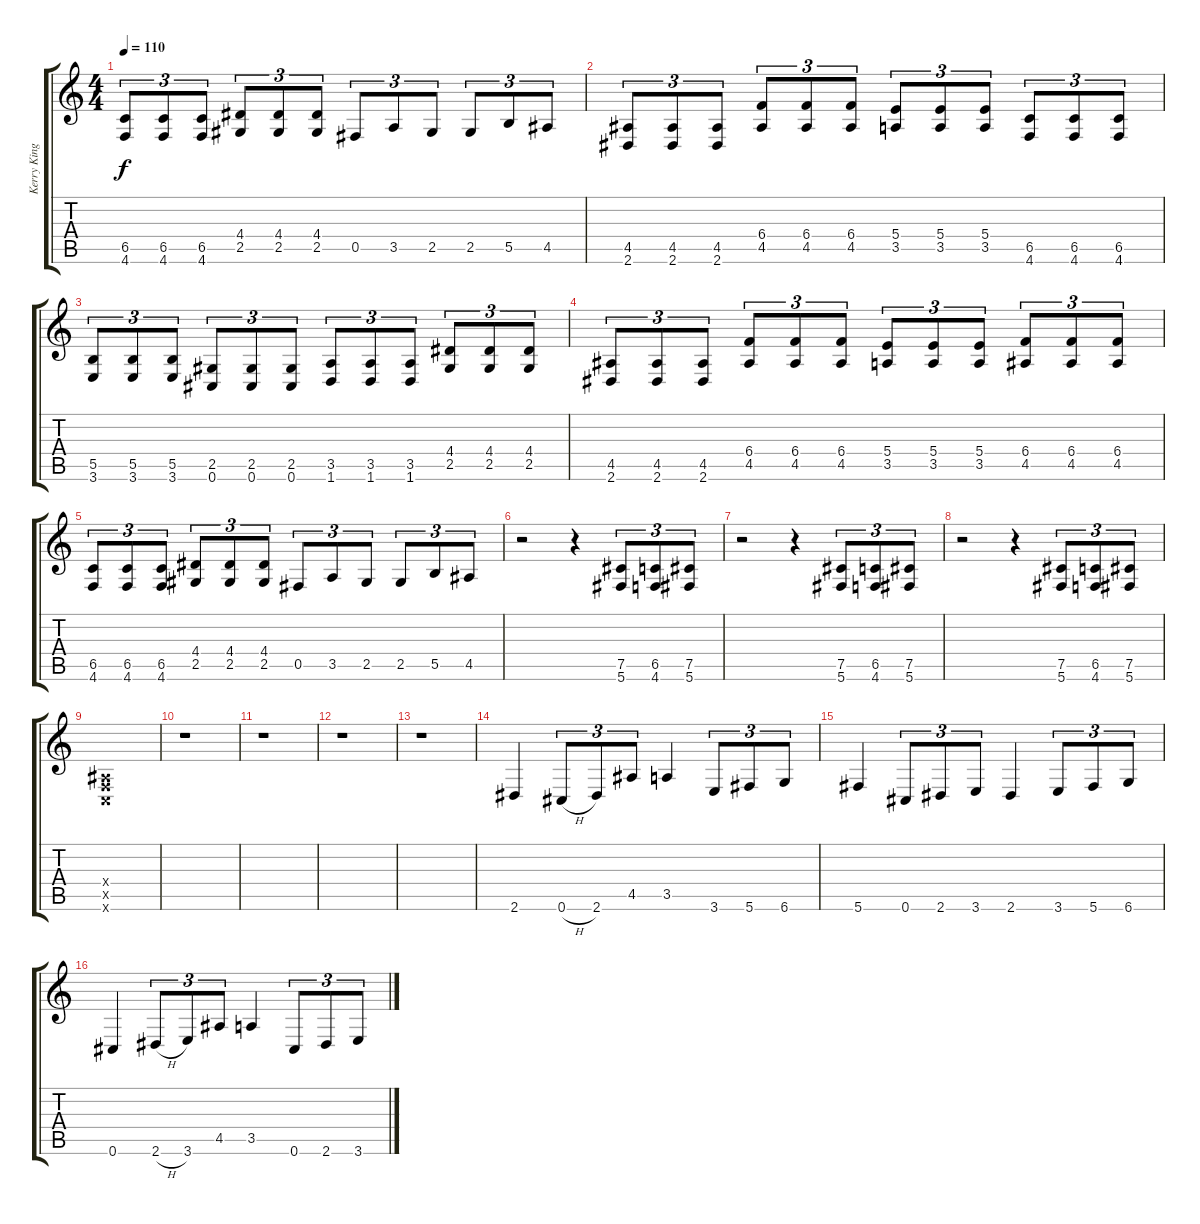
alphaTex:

\track ("Kerry King" "Kerry King") {instrument distortionguitar}
\staff {score tabs}
\tuning (Db4 Ab3 E3 B2 Gb2 Db2) {hide}
\ts (4 4)
\tempo 110
\clef g2
\ks c
(6.5 4.6).8{tu (3 2) dy f} (6.5 4.6).8{tu (3 2)} (6.5 4.6).8{tu (3 2)} (4.4 2.5).8{tu (3 2)} (4.4 2.5).8{tu (3 2)} (4.4 2.5).8{tu (3 2)} 0.5.8{tu (3 2)} 3.5.8{tu (3 2)} 2.5.8{tu (3 2)} 2.5.8{tu (3 2)} 5.5.8{tu (3 2)} 4.5.8{tu (3 2)} |
(4.5 2.6).8{tu (3 2)} (4.5 2.6).8{tu (3 2)} (4.5 2.6).8{tu (3 2)} (6.4 4.5).8{tu (3 2)} (6.4 4.5).8{tu (3 2)} (6.4 4.5).8{tu (3 2)} (5.4 3.5).8{tu (3 2)} (5.4 3.5).8{tu (3 2)} (5.4 3.5).8{tu (3 2)} (6.5 4.6).8{tu (3 2)} (6.5 4.6).8{tu (3 2)} (6.5 4.6).8{tu (3 2)} |
(5.5 3.6).8{tu (3 2)} (5.5 3.6).8{tu (3 2)} (5.5 3.6).8{tu (3 2)} (2.5 0.6).8{tu (3 2)} (2.5 0.6).8{tu (3 2)} (2.5 0.6).8{tu (3 2)} (3.5 1.6).8{tu (3 2)} (3.5 1.6).8{tu (3 2)} (3.5 1.6).8{tu (3 2)} (4.4 2.5).8{tu (3 2)} (4.4 2.5).8{tu (3 2)} (4.4 2.5).8{tu (3 2)} |
(4.5 2.6).8{tu (3 2)} (4.5 2.6).8{tu (3 2)} (4.5 2.6).8{tu (3 2)} (6.4 4.5).8{tu (3 2)} (6.4 4.5).8{tu (3 2)} (6.4 4.5).8{tu (3 2)} (5.4 3.5).8{tu (3 2)} (5.4 3.5).8{tu (3 2)} (5.4 3.5).8{tu (3 2)} (6.4 4.5).8{tu (3 2)} (6.4 4.5).8{tu (3 2)} (6.4 4.5).8{tu (3 2)} |
(6.5 4.6).8{tu (3 2)} (6.5 4.6).8{tu (3 2)} (6.5 4.6).8{tu (3 2)} (4.4 2.5).8{tu (3 2)} (4.4 2.5).8{tu (3 2)} (4.4 2.5).8{tu (3 2)} 0.5.8{tu (3 2)} 3.5.8{tu (3 2)} 2.5.8{tu (3 2)} 2.5.8{tu (3 2)} 5.5.8{tu (3 2)} 4.5.8{tu (3 2)} |
r.2 r.4 (7.5 5.6).8{tu (3 2)} (6.5 4.6).8{tu (3 2)} (7.5 5.6).8{tu (3 2)} |
r.2 r.4 (7.5 5.6).8{tu (3 2)} (6.5 4.6).8{tu (3 2)} (7.5 5.6).8{tu (3 2)} |
r.2 r.4 (7.5 5.6).8{tu (3 2)} (6.5 4.6).8{tu (3 2)} (7.5 5.6).8{tu (3 2)} |
(-1.4{x} -1.5{x} -1.6{x}).1 |
r.1 |
r.1 |
r.1 |
r.1 |
2.6.4 0.6{h}.8{tu (3 2)} 2.6.8{tu (3 2)} 4.5.8{tu (3 2)} 3.5.4 3.6.8{tu (3 2)} 5.6.8{tu (3 2)} 6.6.8{tu (3 2)} |
5.6.4 0.6.8{tu (3 2)} 2.6.8{tu (3 2)} 3.6.8{tu (3 2)} 2.6.4 3.6.8{tu (3 2)} 5.6.8{tu (3 2)} 6.6.8{tu (3 2)} |
0.6.4 2.6{h}.8{tu (3 2)} 3.6.8{tu (3 2)} 4.5.8{tu (3 2)} 3.5.4 0.6.8{tu (3 2)} 2.6.8{tu (3 2)} 3.6.8{tu (3 2)}
